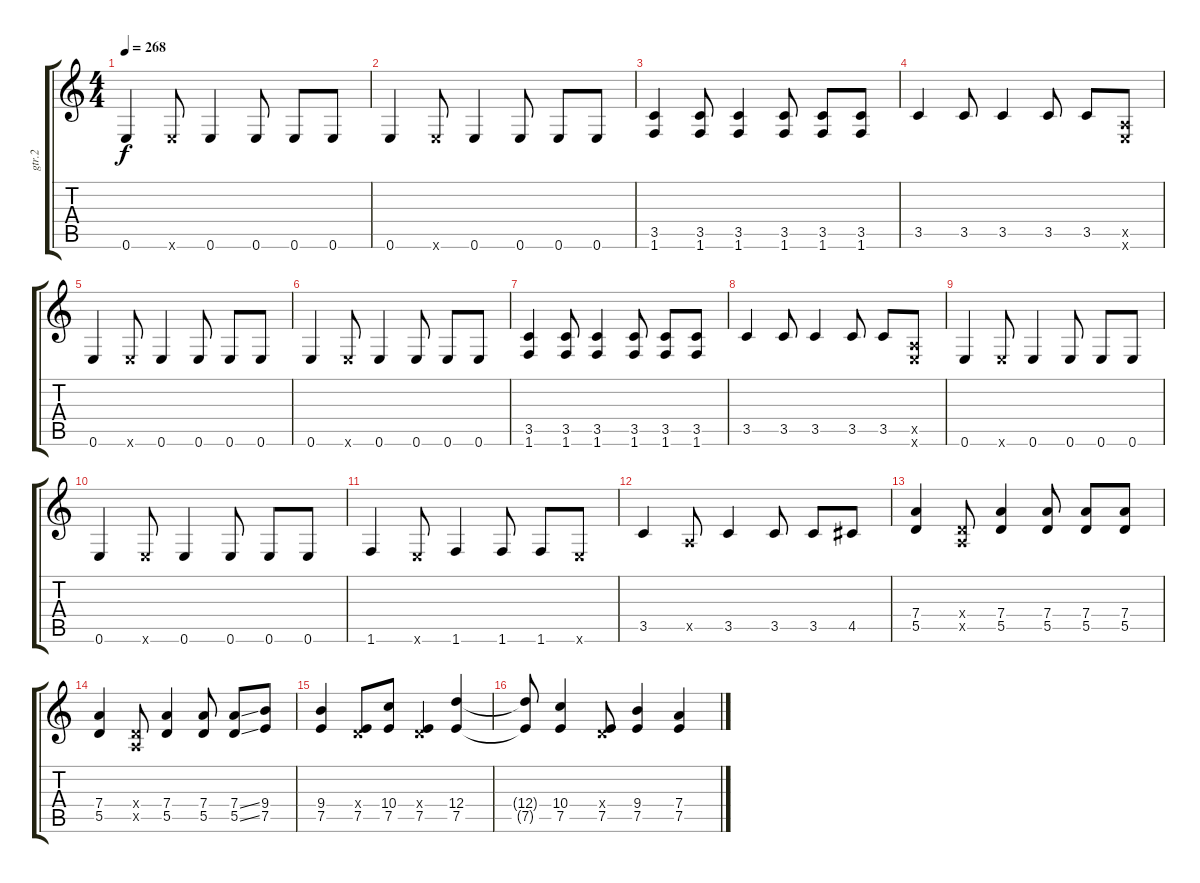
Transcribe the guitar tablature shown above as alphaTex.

\track ("gtr.2" "gtr.2") {instrument distortionguitar}
\staff {score tabs}
\tuning (E4 B3 G3 D3 A2 E2) {hide}
\ts (4 4)
\tempo 268
\clef g2
\ks c
0.6.4{dy f} 0.6{x}.8 0.6.4 0.6.8 0.6.8 0.6.8 |
0.6.4 0.6{x}.8 0.6.4 0.6.8 0.6.8 0.6.8 |
(3.5 1.6).4 (3.5 1.6).8 (3.5 1.6).4 (3.5 1.6).8 (3.5 1.6).8 (3.5 1.6).8 |
3.5.4 3.5.8 3.5.4 3.5.8 3.5.8 (0.5{x} 0.6{x}).8 |
0.6.4 0.6{x}.8 0.6.4 0.6.8 0.6.8 0.6.8 |
0.6.4 0.6{x}.8 0.6.4 0.6.8 0.6.8 0.6.8 |
(3.5 1.6).4 (3.5 1.6).8 (3.5 1.6).4 (3.5 1.6).8 (3.5 1.6).8 (3.5 1.6).8 |
3.5.4 3.5.8 3.5.4 3.5.8 3.5.8 (0.5{x} 0.6{x}).8 |
0.6.4 0.6{x}.8 0.6.4 0.6.8 0.6.8 0.6.8 |
0.6.4 0.6{x}.8 0.6.4 0.6.8 0.6.8 0.6.8 |
1.6.4 0.6{x}.8 1.6.4 1.6.8 1.6.8 0.6{x}.8 |
3.5.4 0.5{x}.8 3.5.4 3.5.8 3.5.8 4.5.8 |
(7.4 5.5).4 (0.4{x} 0.5{x}).8 (7.4 5.5).4 (7.4 5.5).8 (7.4 5.5).8 (7.4 5.5).8 |
(7.4 5.5).4 (0.4{x} 0.5{x}).8 (7.4 5.5).4 (7.4 5.5).8 (7.4{ss} 5.5{ss}).8 (9.4 7.5).8 |
(9.4 7.5).4 (0.4{x} 7.5).8 (10.4 7.5).8 (0.4{x} 7.5).4 (12.4 7.5).4 |
(12.4{t} 7.5{t}).8 (10.4 7.5).4 (0.4{x} 7.5).8 (9.4 7.5).4 (7.4 7.5).4
